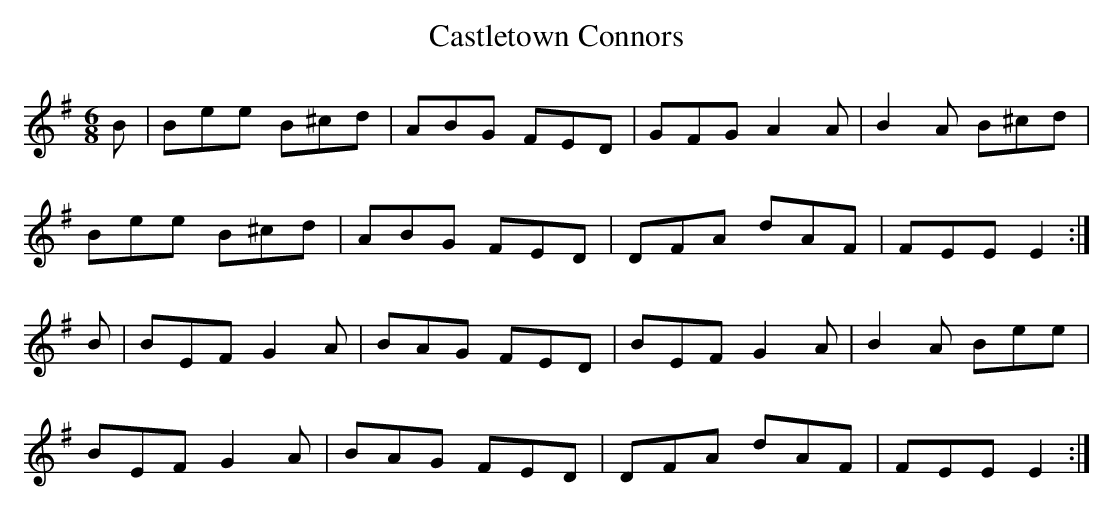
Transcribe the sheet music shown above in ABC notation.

X:1
T:Castletown Connors
M:6/8
L:1/8
K:G
B|Bee B^cd|ABG FED|GFG A2A|B2A B^cd|!
Bee B^cd|ABG FED|DFA dAF|FEE E2:|!
B|BEF G2A|BAG FED|BEF G2A|B2A Bee|!
BEF G2A|BAG FED|DFA dAF|FEE E2:|!
